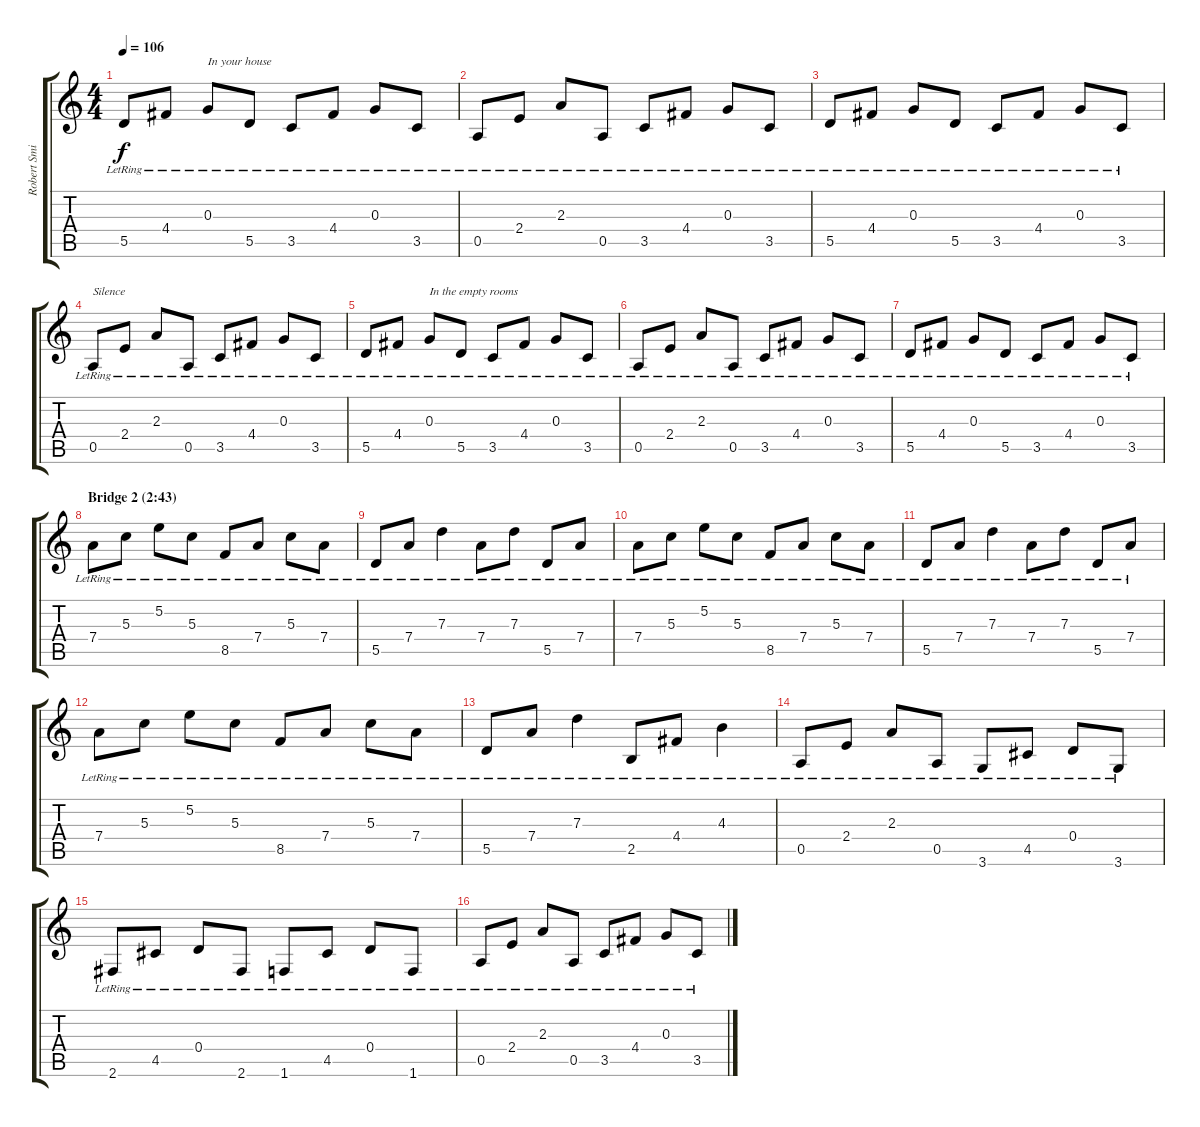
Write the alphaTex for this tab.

\track ("Robert Smith (guitar)" "Robert Smi") {instrument electricguitarclean}
\staff {score tabs}
\tuning (E4 B3 G3 D3 A2 E2) {hide}
\ts (4 4)
\tempo 106
\clef g2
\ks c
5.5{lr}.8{dy f} 4.4{lr}.8 0.3{lr}.8{txt "In your house"} 5.5{lr}.8 3.5{lr}.8 4.4{lr}.8 0.3{lr}.8 3.5{lr}.8 |
0.5{lr}.8 2.4{lr}.8 2.3{lr}.8 0.5{lr}.8 3.5{lr}.8 4.4{lr}.8 0.3{lr}.8 3.5{lr}.8 |
5.5{lr}.8 4.4{lr}.8 0.3{lr}.8 5.5{lr}.8 3.5{lr}.8 4.4{lr}.8 0.3{lr}.8 3.5{lr}.8 |
0.5{lr}.8{txt "Silence"} 2.4{lr}.8 2.3{lr}.8 0.5{lr}.8 3.5{lr}.8 4.4{lr}.8 0.3{lr}.8 3.5{lr}.8 |
5.5{lr}.8 4.4{lr}.8 0.3{lr}.8{txt "In the empty rooms"} 5.5{lr}.8 3.5{lr}.8 4.4{lr}.8 0.3{lr}.8 3.5{lr}.8 |
0.5{lr}.8 2.4{lr}.8 2.3{lr}.8 0.5{lr}.8 3.5{lr}.8 4.4{lr}.8 0.3{lr}.8 3.5{lr}.8 |
5.5{lr}.8 4.4{lr}.8 0.3{lr}.8 5.5{lr}.8 3.5{lr}.8 4.4{lr}.8 0.3{lr}.8 3.5{lr}.8 |
\section ("" "Bridge 2 (2:43)")
7.4{lr}.8 5.3{lr}.8 5.2{lr}.8 5.3{lr}.8 8.5{lr}.8 7.4{lr}.8 5.3{lr}.8 7.4{lr}.8 |
5.5{lr}.8 7.4{lr}.8 7.3{lr}.4 7.4{lr}.8 7.3{lr}.8 5.5{lr}.8 7.4{lr}.8 |
7.4{lr}.8 5.3{lr}.8 5.2{lr}.8 5.3{lr}.8 8.5{lr}.8 7.4{lr}.8 5.3{lr}.8 7.4{lr}.8 |
5.5{lr}.8 7.4{lr}.8 7.3{lr}.4 7.4{lr}.8 7.3{lr}.8 5.5{lr}.8 7.4{lr}.8 |
7.4{lr}.8 5.3{lr}.8 5.2{lr}.8 5.3{lr}.8 8.5{lr}.8 7.4{lr}.8 5.3{lr}.8 7.4{lr}.8 |
5.5{lr}.8 7.4{lr}.8 7.3{lr}.4 2.5{lr}.8 4.4{lr}.8 4.3{lr}.4 |
0.5{lr}.8 2.4{lr}.8 2.3{lr}.8 0.5{lr}.8 3.6{lr}.8 4.5{lr}.8 0.4{lr}.8 3.6{lr}.8 |
2.6{lr}.8 4.5{lr}.8 0.4{lr}.8 2.6{lr}.8 1.6{lr}.8 4.5{lr}.8 0.4{lr}.8 1.6{lr}.8 |
0.5{lr}.8 2.4{lr}.8 2.3{lr}.8 0.5{lr}.8 3.5{lr}.8 4.4{lr}.8 0.3{lr}.8 3.5{lr}.8
